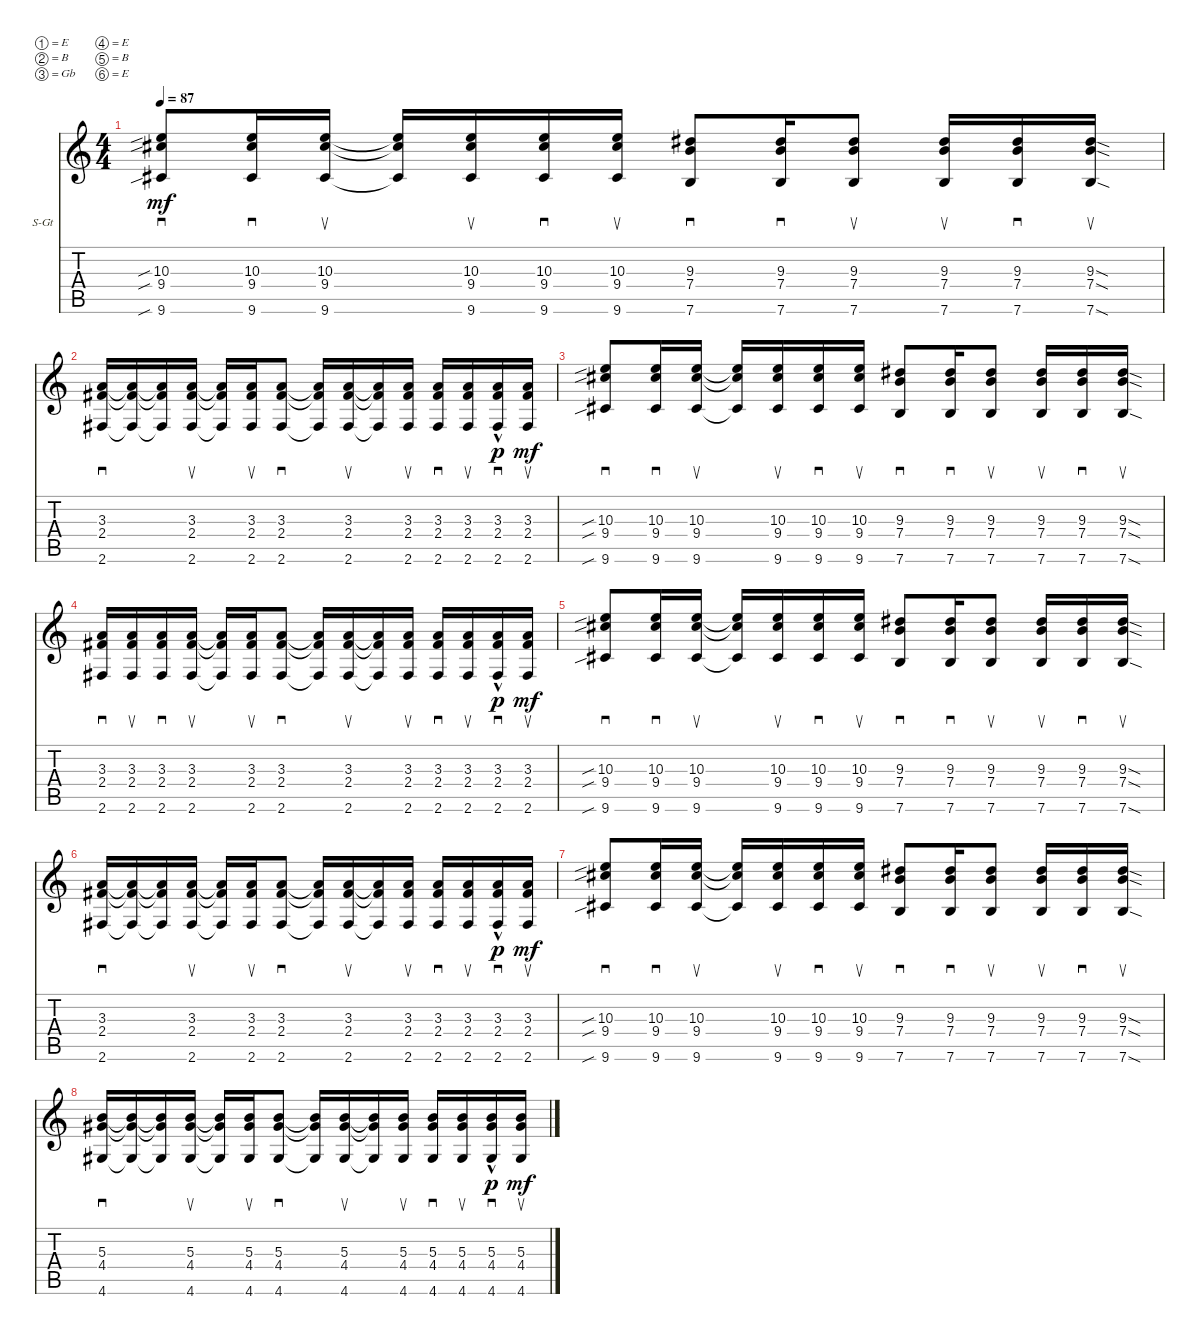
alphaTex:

\defaultSystemsLayout 4
\bracketExtendMode nobrackets
\firstSystemTrackNameOrientation horizontal
\otherSystemsTrackNameOrientation horizontal
\track ("Steel Guitar" "S-Gt") {instrument acousticguitarsteel}
\staff {score tabs}
\tuning (E4 B3 Gb3 E3 B2 E2)
\ts (4 4)
\tempo 87
\clef g2
\ks c
(10.3{sib} 9.4{sib} 9.6{sib}).8{sd dy mf} (10.3 9.4 9.6).16{sd} (9.6 9.4 10.3).16{su} (10.3{t} 9.4{t} 9.6{t}).16 (10.3 9.4 9.6).16{su} (10.3 9.4 9.6).16{sd} (10.3 9.4 9.6).16{su} (9.3 7.4 7.6).8{sd} (9.3 7.6 7.4).16{sd} (9.3 7.4 7.6).8{su} (9.3 7.4 7.6).16{su} (9.3 7.4 7.6).16{sd} (9.3{sod} 7.4{sod} 7.6{sod}).16{su} |
(3.3 2.4 2.6).16{sd} (2.6{t} 2.4{t} 3.3{t}).16 (3.3{t} 2.4{t} 2.6{t}).16 (3.3 2.4 2.6).16{su} (3.3{t} 2.4{t} 2.6{t}).16 (3.3 2.4 2.6).16{su} (3.3 2.4 2.6).8{sd} (3.3{t} 2.4{t} 2.6{t}).16 (2.6 2.4 3.3).16{su} (3.3{t} 2.4{t} 2.6{t}).16 (2.6 2.4 3.3).16{su} (3.3 2.4 2.6).16{sd} (3.3 2.4 2.6).16{su} (3.3 2.4 2.6{hac}).16{sd dy p} (3.3 2.4 2.6).16{su dy mf} |
(10.3{sib} 9.4{sib} 9.6{sib}).8{sd} (10.3 9.4 9.6).16{sd} (9.6 9.4 10.3).16{su} (10.3{t} 9.4{t} 9.6{t}).16 (10.3 9.4 9.6).16{su} (10.3 9.4 9.6).16{sd} (10.3 9.4 9.6).16{su} (9.3 7.4 7.6).8{sd} (9.3 7.6 7.4).16{sd} (9.3 7.4 7.6).8{su} (9.3 7.4 7.6).16{su} (9.3 7.4 7.6).16{sd} (9.3{sod} 7.4{sod} 7.6{sod}).16{su} |
(3.3 2.4 2.6).16{sd} (2.6 2.4 3.3).16{su} (3.3 2.4 2.6).16{sd} (3.3 2.4 2.6).16{su} (3.3{t} 2.4{t} 2.6{t}).16 (3.3 2.4 2.6).16{su} (3.3 2.4 2.6).8{sd} (3.3{t} 2.4{t} 2.6{t}).16 (2.6 2.4 3.3).16{su} (3.3{t} 2.4{t} 2.6{t}).16 (2.6 2.4 3.3).16{su} (3.3 2.4 2.6).16{sd} (3.3 2.4 2.6).16{su} (3.3 2.4 2.6{hac}).16{sd dy p} (3.3 2.4 2.6).16{su dy mf} |
(10.3{sib} 9.4{sib} 9.6{sib}).8{sd} (10.3 9.4 9.6).16{sd} (9.6 9.4 10.3).16{su} (10.3{t} 9.4{t} 9.6{t}).16 (10.3 9.4 9.6).16{su} (10.3 9.4 9.6).16{sd} (10.3 9.4 9.6).16{su} (9.3 7.4 7.6).8{sd} (9.3 7.6 7.4).16{sd} (9.3 7.4 7.6).8{su} (9.3 7.4 7.6).16{su} (9.3 7.4 7.6).16{sd} (9.3{sod} 7.4{sod} 7.6{sod}).16{su} |
(3.3 2.4 2.6).16{sd} (2.6{t} 2.4{t} 3.3{t}).16 (3.3{t} 2.4{t} 2.6{t}).16 (3.3 2.4 2.6).16{su} (3.3{t} 2.4{t} 2.6{t}).16 (3.3 2.4 2.6).16{su} (3.3 2.4 2.6).8{sd} (3.3{t} 2.4{t} 2.6{t}).16 (2.6 2.4 3.3).16{su} (3.3{t} 2.4{t} 2.6{t}).16 (2.6 2.4 3.3).16{su} (3.3 2.4 2.6).16{sd} (3.3 2.4 2.6).16{su} (3.3 2.4 2.6{hac}).16{sd dy p} (3.3 2.4 2.6).16{su dy mf} |
(10.3{sib} 9.4{sib} 9.6{sib}).8{sd} (10.3 9.4 9.6).16{sd} (9.6 9.4 10.3).16{su} (10.3{t} 9.4{t} 9.6{t}).16 (10.3 9.4 9.6).16{su} (10.3 9.4 9.6).16{sd} (10.3 9.4 9.6).16{su} (9.3 7.4 7.6).8{sd} (9.3 7.6 7.4).16{sd} (9.3 7.4 7.6).8{su} (9.3 7.4 7.6).16{su} (9.3 7.4 7.6).16{sd} (9.3{sod} 7.4{sod} 7.6{sod}).16{su} |
(5.3 4.4 4.6).16{sd} (4.6{t} 4.4{t} 5.3{t}).16 (5.3{t} 4.4{t} 4.6{t}).16 (5.3 4.4 4.6).16{su} (5.3{t} 4.4{t} 4.6{t}).16 (5.3 4.4 4.6).16{su} (5.3 4.4 4.6).8{sd} (5.3{t} 4.4{t} 4.6{t}).16 (4.6 4.4 5.3).16{su} (5.3{t} 4.4{t} 4.6{t}).16 (4.6 4.4 5.3).16{su} (5.3 4.4 4.6).16{sd} (5.3 4.4 4.6).16{su} (5.3 4.4 4.6{hac}).16{sd dy p} (5.3 4.4 4.6).16{su dy mf}
